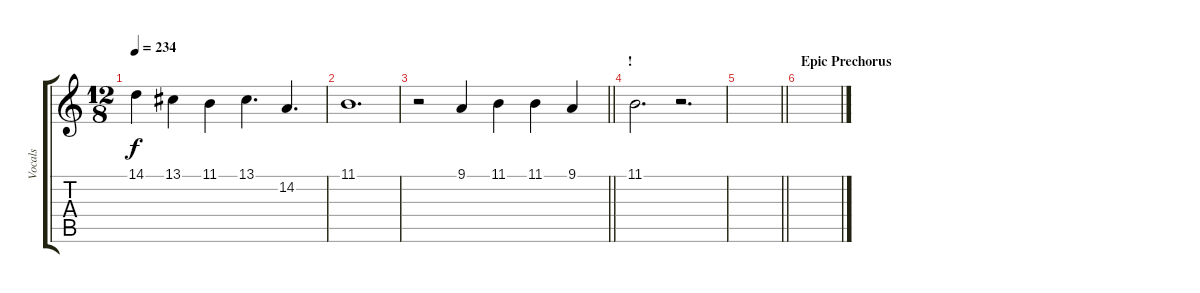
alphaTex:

\track ("Vocals" "Vocals") {instrument lead6voice}
\staff {score tabs}
\tuning (C4 G3 Eb3 Bb2 F2 C2) {hide}
\ts (12 8)
\tempo 234
\clef g2
\ks c
14.1.4{dy f} 13.1.4 11.1.4 13.1.4{d} 14.2.4{d} |
11.1.1{d} |
\barLineRight lightlight
r.2 9.1.4 11.1.4 11.1.4 9.1.4 |
\section ("" "!")
11.1.2{d} r.2{d} |
\barLineRight lightlight
|
\section ("" "Epic Prechorus")
